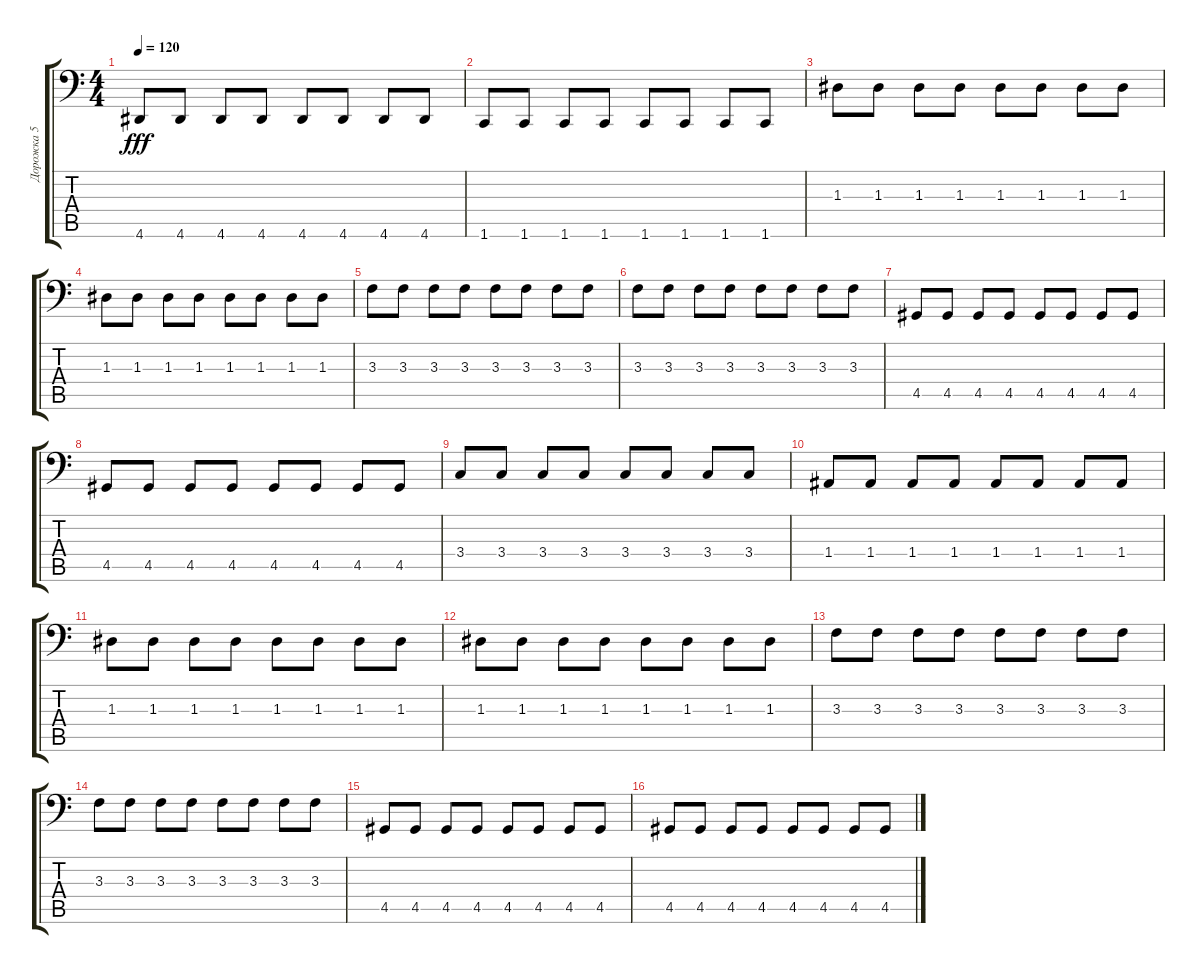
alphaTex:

\track ("Дорожка 5" "Дорожка 5") {instrument electricbassfinger}
\staff {score tabs}
\tuning (C3 G2 D2 A1 E1 B0) {hide}
\ts (4 4)
\tempo 120
\clef f4
\ks c
4.6.8{dy fff} 4.6.8 4.6.8 4.6.8 4.6.8 4.6.8 4.6.8 4.6.8 |
1.6.8 1.6.8 1.6.8 1.6.8 1.6.8 1.6.8 1.6.8 1.6.8 |
1.3.8 1.3.8 1.3.8 1.3.8 1.3.8 1.3.8 1.3.8 1.3.8 |
1.3.8 1.3.8 1.3.8 1.3.8 1.3.8 1.3.8 1.3.8 1.3.8 |
3.3.8 3.3.8 3.3.8 3.3.8 3.3.8 3.3.8 3.3.8 3.3.8 |
3.3.8 3.3.8 3.3.8 3.3.8 3.3.8 3.3.8 3.3.8 3.3.8 |
4.5.8 4.5.8 4.5.8 4.5.8 4.5.8 4.5.8 4.5.8 4.5.8 |
4.5.8 4.5.8 4.5.8 4.5.8 4.5.8 4.5.8 4.5.8 4.5.8 |
3.4.8 3.4.8 3.4.8 3.4.8 3.4.8 3.4.8 3.4.8 3.4.8 |
1.4.8 1.4.8 1.4.8 1.4.8 1.4.8 1.4.8 1.4.8 1.4.8 |
1.3.8 1.3.8 1.3.8 1.3.8 1.3.8 1.3.8 1.3.8 1.3.8 |
1.3.8 1.3.8 1.3.8 1.3.8 1.3.8 1.3.8 1.3.8 1.3.8 |
3.3.8 3.3.8 3.3.8 3.3.8 3.3.8 3.3.8 3.3.8 3.3.8 |
3.3.8 3.3.8 3.3.8 3.3.8 3.3.8 3.3.8 3.3.8 3.3.8 |
4.5.8 4.5.8 4.5.8 4.5.8 4.5.8 4.5.8 4.5.8 4.5.8 |
4.5.8 4.5.8 4.5.8 4.5.8 4.5.8 4.5.8 4.5.8 4.5.8
